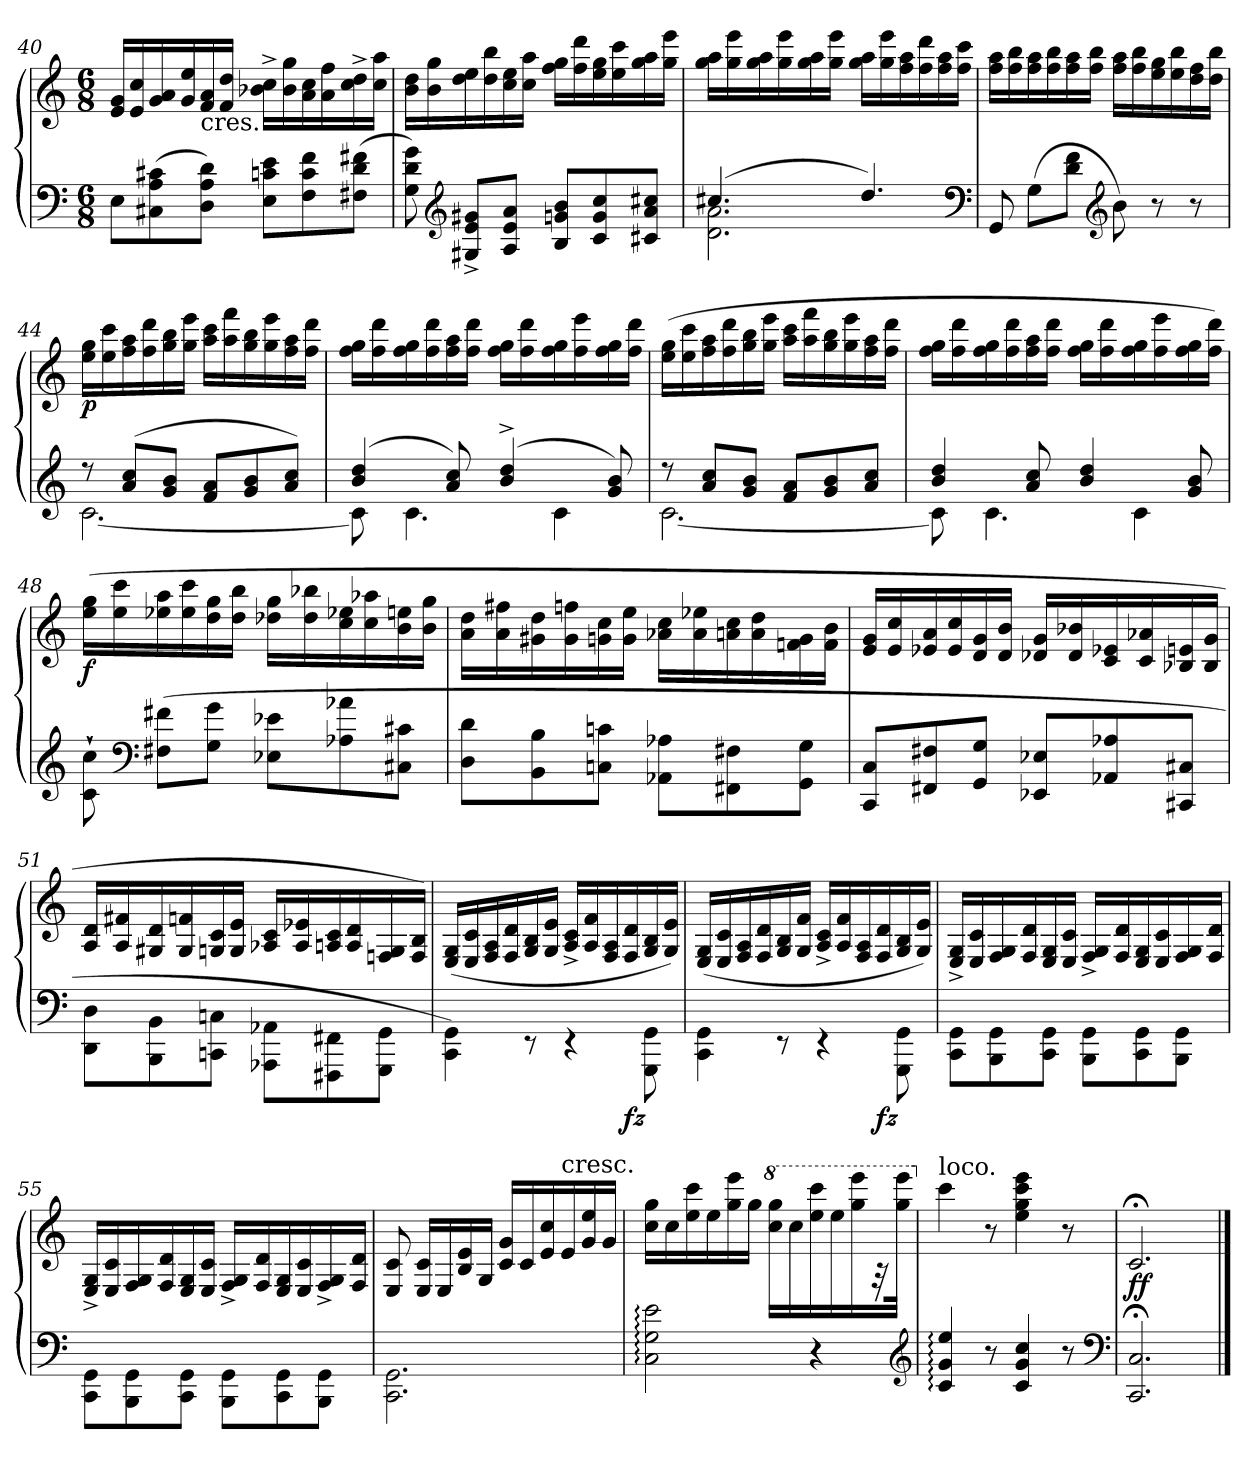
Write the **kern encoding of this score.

**kern	**kern	**dynam
*part1	*part1	*part1
*staff2	*staff1	*staff1/2
*clefF4	*clefG2	*
*k[]	*k[]	*
*C:	*C:	*
*M6/8	*M6/8	*
=40	=40	=40
8EL	16g 16eLL	.
.	16cc 16e	.
(>8c#X 8A 8C#X	16a 16g	.
.	16ee 16g	.
!	!LO:TX:b:t=cres.	!
8d 8A 8DJ)	16a 16f	.
.	16dd 16fJJ	.
8e\ 8cn\ 8E\L	16cc^> 16b-X^>LL	.
.	16gg 16b-	.
8f\ 8c\ 8F\	16cc 16a	.
.	16ff 16a	.
(>8f#X\ 8d\ 8F#X\J	16dd^> 16cc^>	.
.	16aa 16ccJJ	.
=41	=41	=41
8g 8d 8G)	16dd 16bLL	.
.	16gg 16b	.
*clefG2	*	*
8g#X^> 8e^> 8G#X^>L	16ee 16dd	.
.	16bb 16dd	.
8a 8e 8AJ	16ee 16cc	.
.	16aa 16ccJJ	.
8b 8gn 8BL	16gg 16ffLL	.
.	16ddd 16ff	.
8cc 8g 8c	16gg 16ee	.
.	16ccc 16ee	.
8cc#X 8a 8c#XJ	16aa 16gg	.
.	16eee 16ggJJ	.
=42	=42	=42
*^	*	*
(>4.cc#X	2.a 2.d	16aa 16ggLL	.
.	.	16eee 16gg	.
.	.	16aa 16gg	.
.	.	16eee 16gg	.
.	.	16aa 16gg	.
.	.	16eee 16ggJJ	.
4.dd)	.	16aa 16ggLL	.
.	.	16eee 16gg	.
.	.	16aa 16ff	.
.	.	16ddd 16ff	.
.	.	16aa 16ff	.
.	.	16ccc 16ffJJ	.
*v	*v	*	*
*clefF4	*	*
=43	=43	=43
8GG	16aa 16ffLL	.
.	16bb 16ff	.
(>8GL	16aa 16ff	.
.	16bb 16ff	.
8f 8dJ	16aa 16ff	.
.	16bb 16ffJJ	.
*clefG2	*	*
8b)	16aa 16ffLL	.
.	16bb 16ff	.
8r	16gg 16ee	.
.	16bb 16ee	.
8r	16ff 16dd	.
.	16bb 16ddJJ	.
=44	=44	=44
*^	*	*
!	!	!	!LO:DY:b
8r	[2.c	16gg 16eeLL	p
.	.	16ccc 16ee	.
(>8cc 8aL	.	16aa 16ff	.
.	.	16ddd 16ff	.
8b 8gJ	.	16bb 16gg	.
.	.	16eee 16ggJJ	.
8a 8fL	.	16ccc 16aaLL	.
.	.	16fff 16aa	.
8b 8g	.	16bb 16gg	.
.	.	16eee 16gg	.
8cc 8aJ)	.	16aa 16ff	.
.	.	16ddd 16ffJJ	.
=45	=45	=45	=45
(>4dd/ 4b/	8c]	16gg 16ffLL	.
.	.	16ddd 16ff	.
.	4.c	16gg 16ff	.
.	.	16ddd 16ff	.
8cc 8a)	.	16aa 16ff	.
.	.	16ddd 16ffJJ	.
(>4dd^</ 4b^</	.	16gg 16ffLL	.
.	.	16ddd 16ff	.
.	4c	16gg 16ff	.
.	.	16eee 16ff	.
8b 8g)	.	16gg 16ff	.
.	.	16ddd 16ffJJ	.
=46	=46	=46	=46
8r	[2.c	(>16gg 16eeLL	.
.	.	16ccc 16ee	.
8cc 8aL	.	16aa 16ff	.
.	.	16ddd 16ff	.
8b 8gJ	.	16bb 16gg	.
.	.	16eee 16ggJJ	.
8a 8fL	.	16ccc 16aaLL	.
.	.	16fff 16aa	.
8b 8g	.	16bb 16gg	.
.	.	16eee 16gg	.
8cc 8aJ	.	16aa 16ff	.
.	.	16ddd 16ffJJ	.
=47	=47	=47	=47
4dd 4b	8c]	16gg 16ffLL	.
.	.	16ddd 16ff	.
.	4.c	16gg 16ff	.
.	.	16ddd 16ff	.
8cc 8a	.	16aa 16ff	.
.	.	16ddd 16ffJJ	.
4dd 4b	.	16gg 16ffLL	.
.	.	16ddd 16ff	.
.	4c	16gg 16ff	.
.	.	16eee 16ff	.
8b 8g	.	16gg 16ff	.
.	.	16ddd 16ffJJ)	.
*v	*v	*	*
=48	=48	=48
!	!	!LO:DY:b
8cc`\ 8c`\	(>16gg 16eeLL	f
.	16ccc 16ee	.
*clefF4	*	*
(<8f#X 8F#XL	16aa 16ee-X	.
.	16ccc 16ee-	.
8g 8GJ	16gg 16dd	.
.	16bb 16ddJJ	.
8e-X 8E-XL	16gg 16dd-XLL	.
.	16bb-X 16dd-	.
8a-X 8A-X	16ee-X 16cc	.
.	16aa-X 16cc	.
8c#X 8C#XJ	16een 16b	.
.	16gg 16bJJ	.
=49	=49	=49
8d 8DL	16dd 16aLL	.
.	16ff#X 16a	.
8B 8BB	16dd 16g#X	.
.	16ffn 16g#	.
8cn 8CnJ	16cc 16gn	.
.	16ee 16gJJ	.
8A-X\ 8AA-X\L	16cc 16a-XLL	.
.	16ee-X 16a-	.
8F#X 8FF#X	16cc 16an	.
.	16dd 16a	.
8G 8GGJ	16g 16fn	.
.	16b 16fJJ	.
=50	=50	=50
8C 8CCL	16g 16eLL	.
.	16cc 16e	.
8F#X 8FF#X	16a 16e-X	.
.	16cc 16e-	.
8G 8GGJ	16g 16d	.
.	16b 16dJJ	.
8E-X 8EE-XL	16g 16d-XLL	.
.	16b-X 16d-	.
8A-X 8AA-X	16e-X 16c	.
.	16a-X 16c	.
8C#X 8CC#XJ	16en 16B-X	.
.	16g 16B-JJ	.
=51	=51	=51
8D 8DDL	16d 16ALL	.
.	16f#X 16A	.
8BB\ 8BBB\	16d 16G#X	.
.	16fn 16G#	.
8Cn\ 8CCn\J	16c/ 16Gn/	.
.	16e/ 16G/JJ	.
8AA-X\ 8AAA-X\L	16c/ 16A-X/LL	.
.	16e-X/ 16A-/	.
8FF#X\ 8FFF#X\	16c/ 16An/	.
.	16d/ 16A/	.
8GG\ 8GGG\J	16G/ 16Fn/	.
.	16B/ 16F/JJ)	.
=52	=52	=52
*^	*	*
4GG\ 4CC\)	2ryy	(>16G/ 16E/LL	.
.	.	16c/ 16E/	.
.	.	16A/ 16F/	.
.	.	16d/ 16F/	.
8rEE	.	16B/ 16G/	.
.	.	16e/ 16G/JJ	.
4rEE	.	16c^</ 16A^</LL	.
.	.	16f/ 16A/	.
.	16ryy	16A/ 16F/	.
!	!	!	!LO:DY:b=2
.	8.ryy	16d/ 16F/	fz
8GG\ 8GGG\	.	16B/ 16G/	.
.	.	16e/ 16G/JJ)	.
=53	=53	=53	=53
4GG\ 4CC\	2ryy	(>16G/ 16E/LL	.
.	.	16c/ 16E/	.
.	.	16A/ 16F/	.
.	.	16d/ 16F/	.
8rEE	.	16B/ 16G/	.
.	.	16f/ 16G/JJ	.
4rEE	.	16c^>/ 16A^>/LL	.
.	.	16f/ 16A/	.
.	16ryy	16A/ 16F/	.
!	!	!	!LO:DY:b=2
.	8.ryy	16d/ 16F/	fz
8GG\ 8GGG\	.	16B/ 16G/	.
.	.	16e/ 16G/JJ)	.
*v	*v	*	*
=54	=54	=54
8GG\ 8CC\L	16G^>/ 16E^>/LL	.
.	16c/ 16E/	.
8GG\ 8BBB\	16G/ 16F/	.
.	16d/ 16F/	.
8GG\ 8CC\J	16G/ 16E/	.
.	16c/ 16E/JJ	.
8GG\ 8BBB\L	16G^>/ 16F^>/LL	.
.	16d/ 16F/	.
8GG\ 8CC\	16G/ 16E/	.
.	16c/ 16E/	.
8GG\ 8BBB\J	16G/ 16F/	.
.	16d/ 16F/JJ	.
=55	=55	=55
8GG\ 8CC\L	16G^>/ 16E^>/LL	.
.	16c/ 16E/	.
8GG\ 8BBB\	16G/ 16F/	.
.	16d/ 16F/	.
8GG\ 8CC\J	16G/ 16E/	.
.	16c/ 16E/JJ	.
8GG\ 8BBB\L	16G^>/ 16F^>/LL	.
.	16d/ 16F/	.
8GG\ 8CC\	16G/ 16E/	.
.	16c/ 16E/	.
8GG\ 8BBB\J	16G^>/ 16F^>/	.
.	16d/ 16F/JJ	.
=56	=56	=56
2.GG\ 2.CC\	8c/ 8E/	.
.	16c/ 16E/LL	.
.	16E/	.
.	16e/ 16B/	.
.	16G/JJ	.
.	16g 16cLL	.
.	16c	.
.	16cc 16e	.
!	!LO:TX:a:t=cresc.	!
.	16e	.
.	16ee 16g	.
.	16gJJ	.
=57	=57	=57
2e: 2G: 2C:	16gg 16ccLL	.
.	16cc	.
.	16ccc 16ee	.
.	16ee	.
.	16eee 16gg	.
.	16ggJJ	.
*	*8va	*
.	16ggg 16cccLL	.
.	16ccc	.
4r	16cccc 16eee	.
.	16eee	.
.	16eeee 16ggg	.
.	32rf	.
.	32eeee 32gggJJk	.
*clefG2	*	*
=58	=58	=58
*	*X8va	*
!	!LO:TX:a:t=loco.	!
4ee: 4g: 4c:	4ccc	.
8r	8r	.
4cc 4g 4c	4eee 4ccc 4gg 4ee	.
8r	8r	.
*clefF4	*	*
=59	=59	=59
!	!	!LO:DY:b
2.C; 2.CC;	2.c;<	ff
==	==	==
*-	*-	*-
